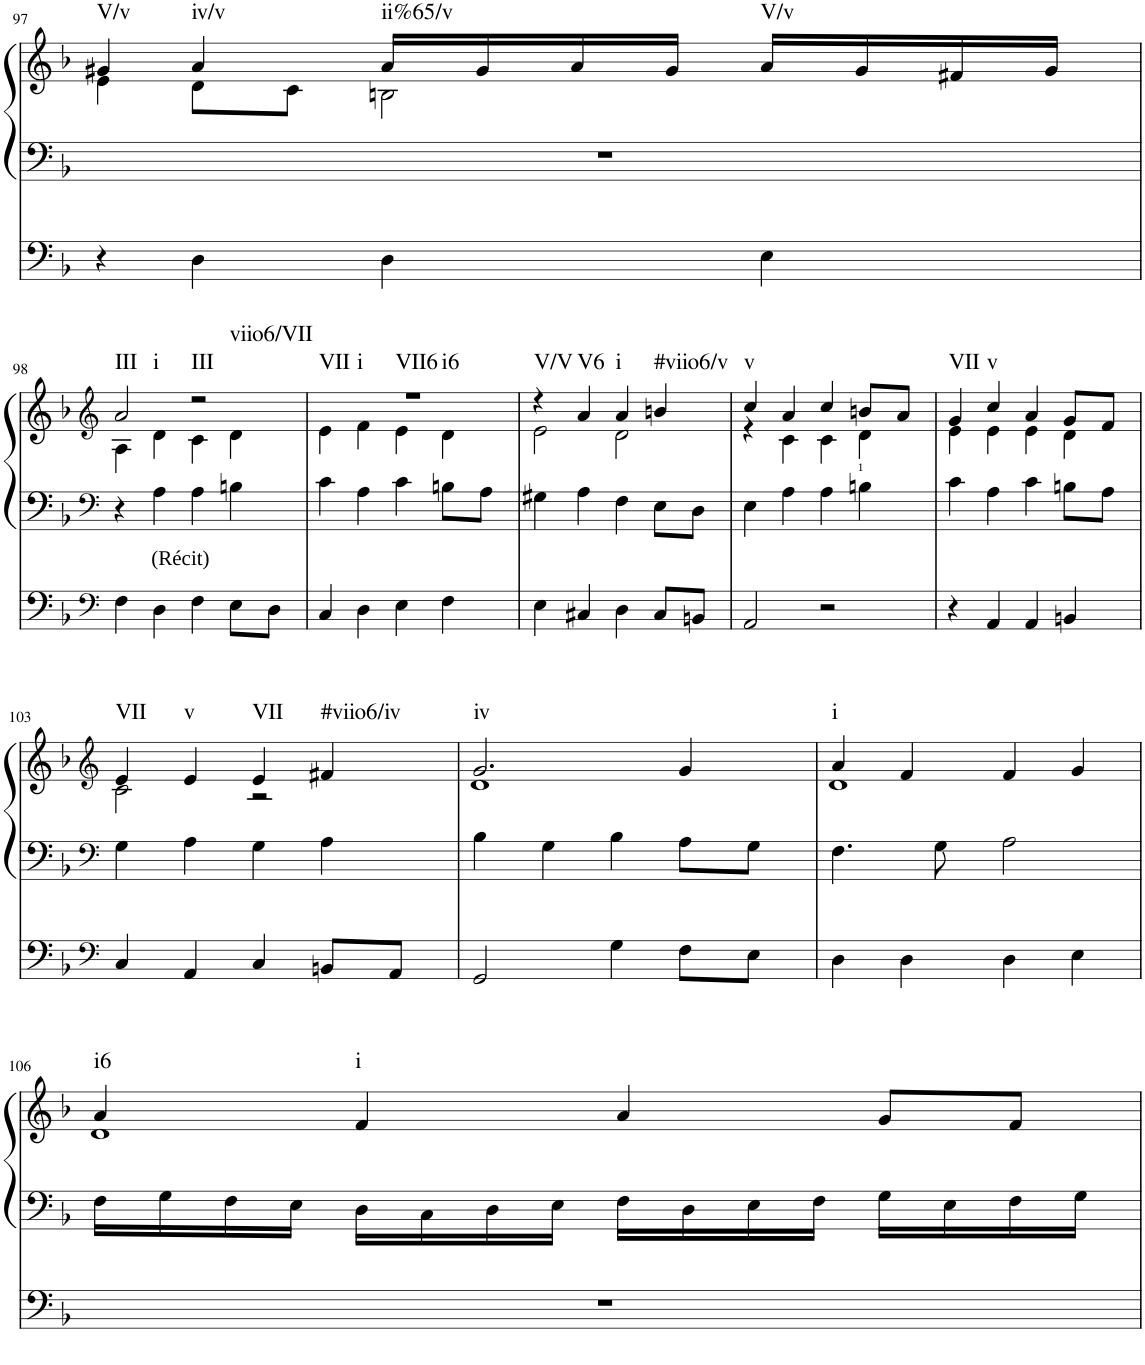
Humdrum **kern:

**kern	**kern	**kern	**harte
*part2	*part1	*part1	*part1
*staff3	*staff2	*staff1	*
*I"Pedal	*I"linke Hand	*	*
!!LO:PB:g=z
*clefF4	*clefF4	*clefG2	*
*k[b-]	*k[b-]	*k[b-]	*
*M4/4	*M4/4	*M4/4	*
=97	=97	=97	=97
*	*	*^	*
!	!	!	!	!LO:H:kt=V/v
4r	1r	4g#X/	4e\	N
!	!	!	!	!LO:H:kt=iv/v
4D\	.	4a/	8d\L	N
.	.	.	8c\J	.
!	!	!	!	!LO:H:kt=ii%65/v
4D\	.	16a/LL	2Bn\	N
.	.	16g#/	.	.
.	.	16a/	.	.
.	.	16g#/JJ	.	.
!	!	!	!	!LO:H:kt=V/v
4E\	.	16a/LL	.	N
.	.	16g#/	.	.
.	.	16f#X/	.	.
.	.	16g#/JJ	.	.
!!LO:LB:g=z	!!
=98	=98	=98	=98	=98
*clefF4	*clefF4	*clefG2	*	*
!	!	!	!	!LO:H:n=1:kt=III
!	!	!	!	!LO:H:n=2:kt=i
4F\	4r	2a/	4A\	N N
!	!LO:TX:b:t=(Récit)	!	!	!
4D\	4A\	.	4d\	.
!	!	!	!	!LO:H:n=1:kt=III
!	!	!	!	!LO:H:n=2:kt=viio6/VII
4F\	4A\	2r	4c\	N N
8E\L	4Bn\	.	4d\	.
8D\J	.	.	.	.
=99	=99	=99	=99	=99
!	!	!	!	!LO:H:n=1:kt=VII
!	!	!	!	!LO:H:n=2:kt=i
!	!	!	!	!LO:H:n=3:kt=VII6
!	!	!	!	!LO:H:n=4:kt=i6
4C/	4c\	1r	4e\	N N N N
4D\	4A\	.	4f\	.
4E\	4c\	.	4e\	.
4F\	8Bn\L	.	4d\	.
.	8A\J	.	.	.
=100	=100	=100	=100	=100
!	!	!	!	!LO:H:kt=V/V
4E\	4G#X\	4r	2e\	N
!	!	!	!	!LO:H:kt=V6
4C#X/	4A\	4a/	.	N
!	!	!	!	!LO:H:kt=i
4D\	4F\	4a/	2d\	N
!	!	!	!	!LO:H:kt=#viio6/v
8C#/L	8E\L	4bn/	.	N
8BBn/J	8D\J	.	.	.
=101	=101	=101	=101	=101
!	!	!	!	!LO:H:kt=v
2AA/	4E\	4cc/	4r	N
.	4A\	4a/	4c\	.
2r	4A\	4cc/	4c\	.
!	!	!LO:TX:b:t=1	!	!
.	4Bn\	8bn/L	4d\	.
.	.	8a/J	.	.
=102	=102	=102	=102	=102
!	!	!	!	!LO:H:kt=VII
4r	4c\	4g/	4e\	N
!	!	!	!	!LO:H:kt=v
4AA/	4A\	4cc/	4e\	N
4AA/	4c\	4a/	4e\	.
4BBn/	8Bn\L	8g/L	4d\	.
.	8A\J	8f/J	.	.
!!LO:LB:g=z	!!
=103	=103	=103	=103	=103
*clefF4	*clefF4	*clefG2	*	*
!	!	!	!	!LO:H:kt=VII
4C/	4G\	4e/	2c\	N
!	!	!	!	!LO:H:kt=v
4AA/	4A\	4e/	.	N
!	!	!	!	!LO:H:kt=VII
4C/	4G\	4e/	2r	N
!	!	!	!	!LO:H:kt=#viio6/iv
8BBn/L	4A\	4f#X/	.	N
8AA/J	.	.	.	.
=104	=104	=104	=104	=104
!	!	!	!	!LO:H:kt=iv
2GG/	4B-\	2.g/	1d	N
.	4G\	.	.	.
4G\	4B-\	.	.	.
8F\L	8A\L	4g/	.	.
8E\J	8G\J	.	.	.
=105	=105	=105	=105	=105
!	!	!	!	!LO:H:kt=i
4D\	4.F\	4a/	1d	N
4D\	.	4f/	.	.
.	8G\	.	.	.
4D\	2A\	4f/	.	.
4E\	.	4g/	.	.
!!LO:LB:g=z	!!
=106	=106	=106	=106	=106
!	!	!	!	!LO:H:kt=i6
1r	16F\LL	4a/	1d	N
.	16G\	.	.	.
.	16F\	.	.	.
.	16E\JJ	.	.	.
!	!	!	!	!LO:H:kt=i
.	16D\LL	4f/	.	N
.	16C\	.	.	.
.	16D\	.	.	.
.	16E\JJ	.	.	.
.	16F\LL	4a/	.	.
.	16D\	.	.	.
.	16E\	.	.	.
.	16F\JJ	.	.	.
.	16G\LL	8g/L	.	.
.	16E\	.	.	.
.	16F\	8f/J	.	.
.	16G\JJ	.	.	.
*	*	*v	*v	*
=	=	=	=
*-	*-	*-	*-
